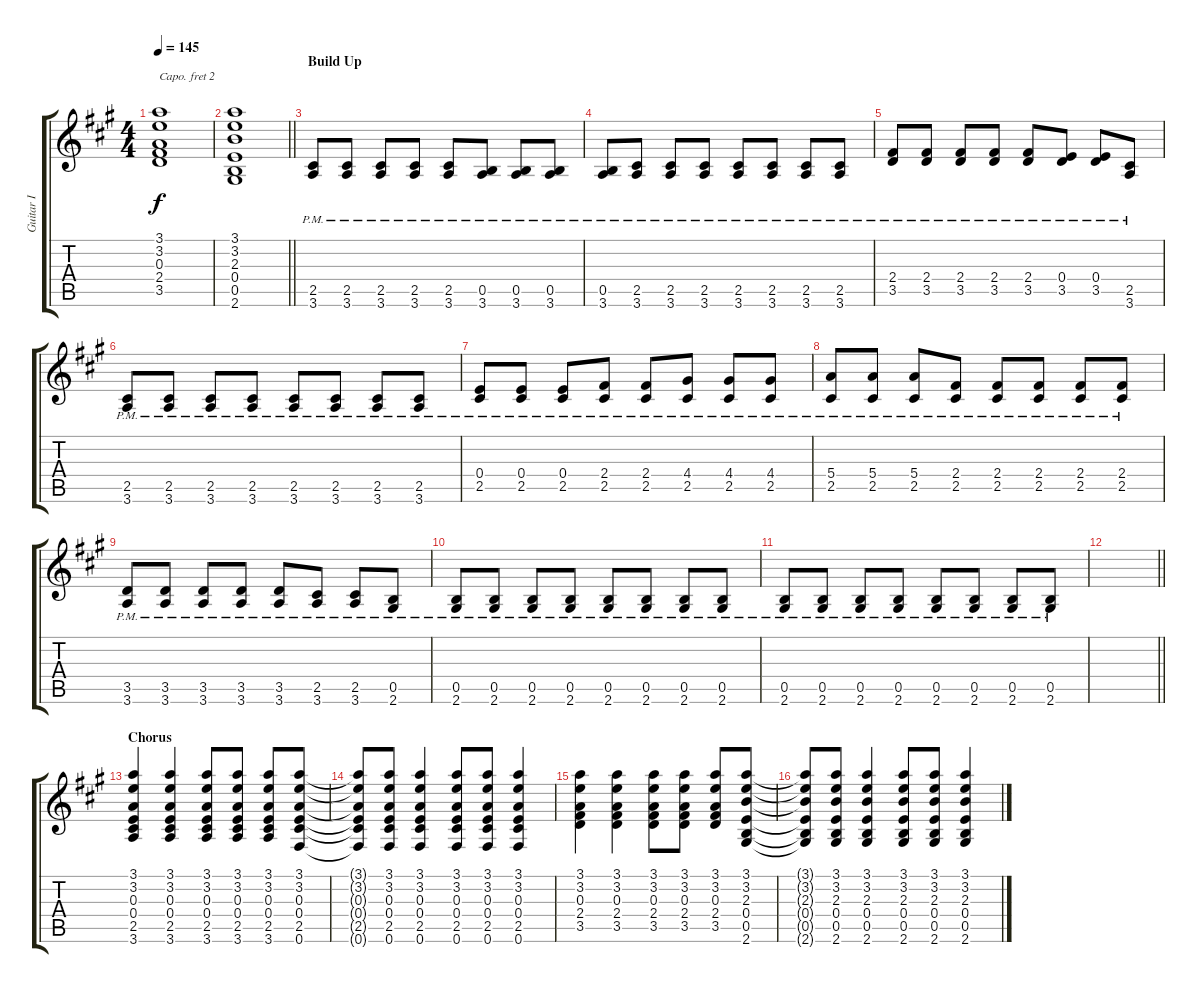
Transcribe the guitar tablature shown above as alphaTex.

\track ("Guitar I" "Guitar I") {instrument acousticguitarsteel}
\staff {score tabs}
\capo 2
\tuning (E4 B3 G3 D3 A2 E2) {hide}
\ts (4 4)
\tempo 145
\clef g2
\ks a
(3.1 3.2 0.3 2.4 3.5).1{dy f} |
\barLineRight lightlight
(3.1 3.2 2.3 0.4 0.5 2.6).1 |
\section ("" "Build Up")
(2.5{pm} 3.6{pm}).8 (2.5{pm} 3.6{pm}).8 (2.5{pm} 3.6{pm}).8 (2.5{pm} 3.6{pm}).8 (2.5{pm} 3.6{pm}).8 (0.5{pm} 3.6{pm}).8 (0.5{pm} 3.6{pm}).8 (0.5{pm} 3.6{pm}).8 |
(0.5{pm} 3.6{pm}).8 (2.5{pm} 3.6{pm}).8 (2.5{pm} 3.6{pm}).8 (2.5{pm} 3.6{pm}).8 (2.5{pm} 3.6{pm}).8 (2.5{pm} 3.6{pm}).8 (2.5{pm} 3.6{pm}).8 (2.5{pm} 3.6{pm}).8 |
(2.4{pm} 3.5{pm}).8 (2.4{pm} 3.5{pm}).8 (2.4{pm} 3.5{pm}).8 (2.4{pm} 3.5{pm}).8 (2.4{pm} 3.5{pm}).8 (0.4{pm} 3.5{pm}).8 (0.4{pm} 3.5{pm}).8 (2.5{pm} 3.6{pm}).8 |
(2.5{pm} 3.6{pm}).8 (2.5{pm} 3.6{pm}).8 (2.5{pm} 3.6{pm}).8 (2.5{pm} 3.6{pm}).8 (2.5{pm} 3.6{pm}).8 (2.5{pm} 3.6{pm}).8 (2.5{pm} 3.6{pm}).8 (2.5{pm} 3.6{pm}).8 |
(0.4{pm} 2.5{pm}).8 (0.4{pm} 2.5{pm}).8 (0.4{pm} 2.5{pm}).8 (2.4{pm} 2.5{pm}).8 (2.4{pm} 2.5{pm}).8 (4.4{pm} 2.5{pm}).8 (4.4{pm} 2.5{pm}).8 (4.4{pm} 2.5{pm}).8 |
(5.4{pm} 2.5{pm}).8 (5.4{pm} 2.5{pm}).8 (5.4{pm} 2.5{pm}).8 (2.4{pm} 2.5{pm}).8 (2.4{pm} 2.5{pm}).8 (2.4{pm} 2.5{pm}).8 (2.4{pm} 2.5{pm}).8 (2.4{pm} 2.5{pm}).8 |
(3.5{pm} 3.6{pm}).8 (3.5{pm} 3.6{pm}).8 (3.5{pm} 3.6{pm}).8 (3.5{pm} 3.6{pm}).8 (3.5{pm} 3.6{pm}).8 (2.5{pm} 3.6{pm}).8 (2.5{pm} 3.6{pm}).8 (0.5{pm} 2.6{pm}).8 |
(0.5{pm} 2.6{pm}).8 (0.5{pm} 2.6{pm}).8 (0.5{pm} 2.6{pm}).8 (0.5{pm} 2.6{pm}).8 (0.5{pm} 2.6{pm}).8 (0.5{pm} 2.6{pm}).8 (0.5{pm} 2.6{pm}).8 (0.5{pm} 2.6{pm}).8 |
(0.5{pm} 2.6{pm}).8 (0.5{pm} 2.6{pm}).8 (0.5{pm} 2.6{pm}).8 (0.5{pm} 2.6{pm}).8 (0.5{pm} 2.6{pm}).8 (0.5{pm} 2.6{pm}).8 (0.5{pm} 2.6{pm}).8 (0.5{pm} 2.6{pm}).8 |
\barLineRight lightlight
|
\section ("" "Chorus")
(3.1 3.2 0.3 0.4 2.5 3.6).4 (3.1 3.2 0.3 0.4 2.5 3.6).4 (3.1 3.2 0.3 0.4 2.5 3.6).8 (3.1 3.2 0.3 0.4 2.5 3.6).8 (3.1 3.2 0.3 0.4 2.5 3.6).8 (3.1 3.2 0.3 0.4 2.5 0.6).8 |
(3.1{t} 3.2{t} 0.3{t} 0.4{t} 2.5{t} 0.6{t}).8 (3.1 3.2 0.3 0.4 2.5 0.6).8 (3.1 3.2 0.3 0.4 2.5 0.6).4 (3.1 3.2 0.3 0.4 2.5 0.6).8 (3.1 3.2 0.3 0.4 2.5 0.6).8 (3.1 3.2 0.3 0.4 2.5 0.6).4 |
(3.1 3.2 0.3 2.4 3.5).4 (3.1 3.2 0.3 2.4 3.5).4 (3.1 3.2 0.3 2.4 3.5).8 (3.1 3.2 0.3 2.4 3.5).8 (3.1 3.2 0.3 2.4 3.5).8 (3.1 3.2 2.3 0.4 0.5 2.6).8 |
(3.1{t} 3.2{t} 2.3{t} 0.4{t} 0.5{t} 2.6{t}).8 (3.1 3.2 2.3 0.4 0.5 2.6).8 (3.1 3.2 2.3 0.4 0.5 2.6).4 (3.1 3.2 2.3 0.4 0.5 2.6).8 (3.1 3.2 2.3 0.4 0.5 2.6).8 (3.1 3.2 2.3 0.4 0.5 2.6).4
